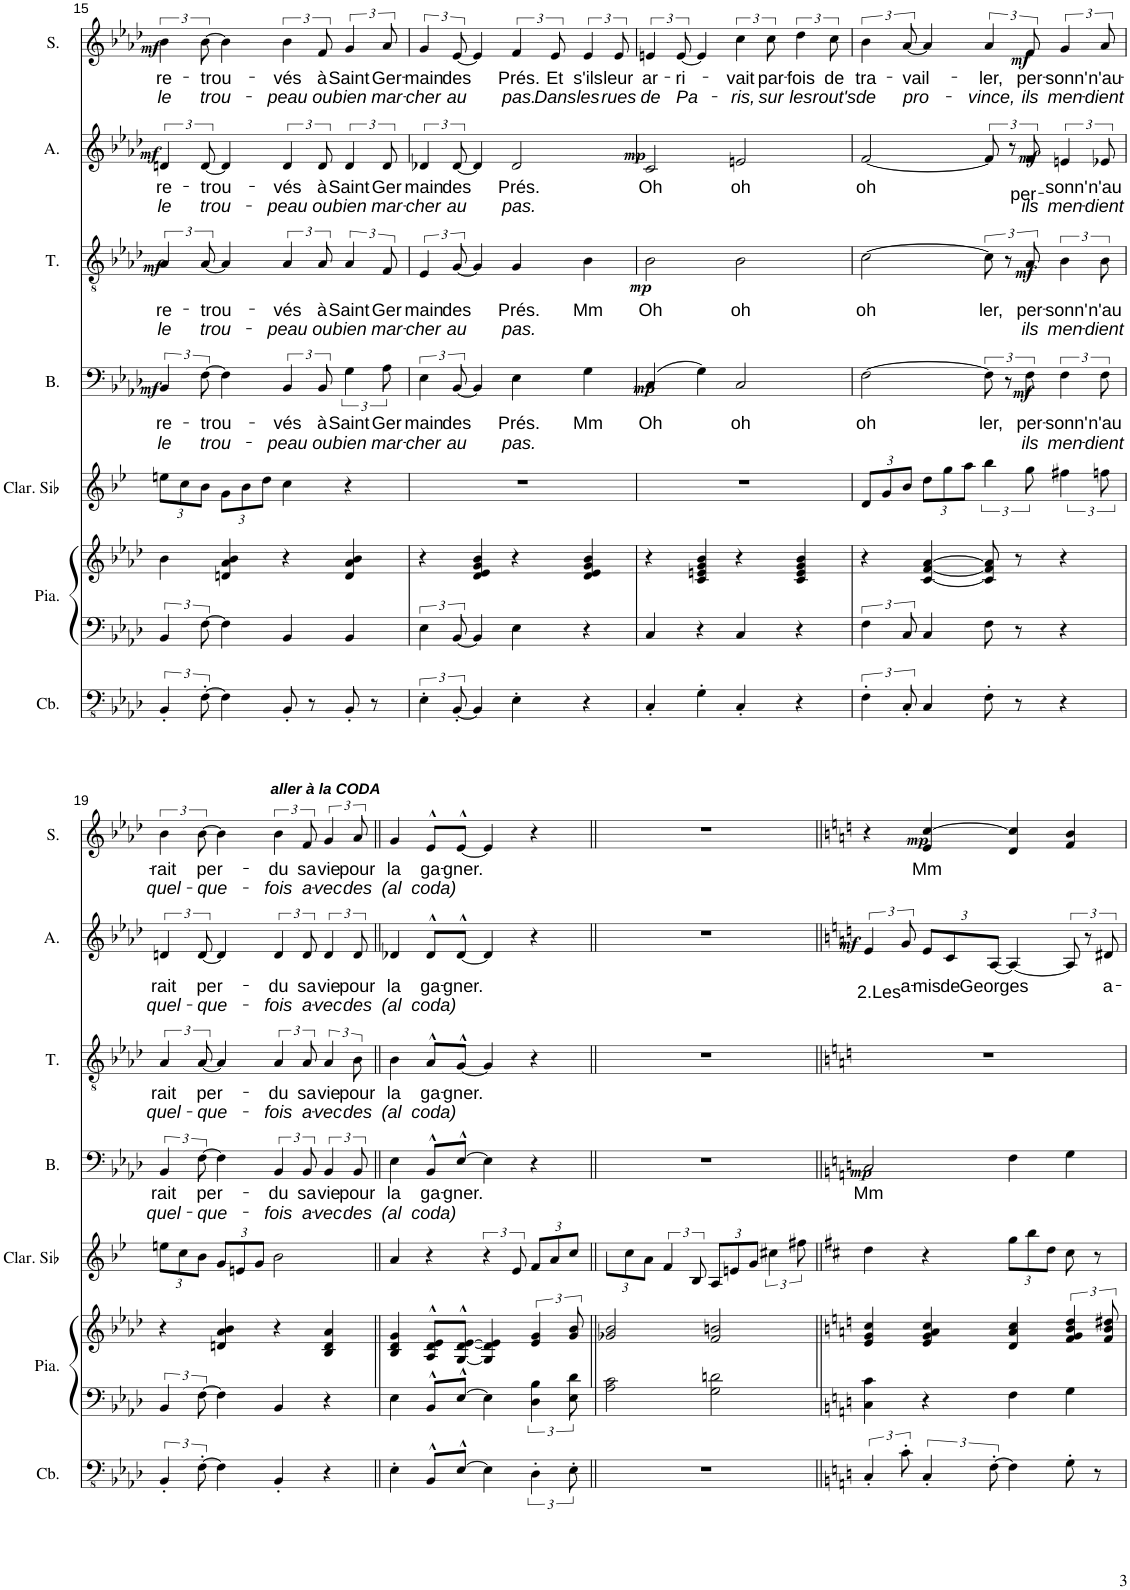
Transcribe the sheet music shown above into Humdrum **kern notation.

**kern	**kern	**kern	**kern	**kern	**text	**text	**dynam	**kern	**text	**text	**dynam	**kern	**text	**text	**dynam	**kern	**text	**text	**dynam
*part7	*part6	*part6	*part5	*part4	*part4	*part4	*part4	*part3	*part3	*part3	*part3	*part2	*part2	*part2	*part2	*part1	*part1	*part1	*part1
*staff8	*staff7	*staff6	*staff5	*staff4	*staff4	*staff4	*staff4	*staff3	*staff3	*staff3	*staff3	*staff2	*staff2	*staff2	*staff2	*staff1	*staff1	*staff1	*staff1
*I"Contrebasse	*I"Piano à queue	*	*I"Clarinette en Sib	*I"Bass	*	*	*	*I"Ténor	*	*	*	*I"Alto	*	*	*	*I"Soprano	*	*	*
*I'Cb.	*I'Pia.	*	*I'Clar. Sib	*I'B.	*	*	*	*I'T.	*	*	*	*I'A.	*	*	*	*I'S.	*	*	*
!!LO:PB:g=z
*clefFv4	*clefF4	*clefG2	*clefG2	*clefF4	*	*	*	*clefGv2	*	*	*	*clefG2	*	*	*	*clefG2	*	*	*
*Trd7c12	*	*	*Trd1c2	*	*	*	*	*	*	*	*	*	*	*	*	*	*	*	*
*k[b-e-a-d-]	*k[b-e-a-d-]	*k[b-e-a-d-]	*k[b-e-]	*k[b-e-a-d-]	*	*	*	*k[b-e-a-d-]	*	*	*	*k[b-e-a-d-]	*	*	*	*k[b-e-a-d-]	*	*	*
*M4/4	*M4/4	*M4/4	*M4/4	*M4/4	*	*	*	*M4/4	*	*	*	*M4/4	*	*	*	*M4/4	*	*	*
*met(c)	*met(c)	*met(c)	*met(c)	*met(c)	*	*	*	*met(c)	*	*	*	*met(c)	*	*	*	*met(c)	*	*	*
*	*	*	*Xbrackettup	*	*	*	*	*	*	*	*	*	*	*	*	*	*	*	*
=15	=15	=15	=15	=15	=15	=15	=15	=15	=15	=15	=15	=15	=15	=15	=15	=15	=15	=15	=15
!	!	!	!	!	!LO:LY:b	!LO:LY:b	!LO:DY:b	!	!LO:LY:b	!LO:LY:b	!LO:DY:b	!	!LO:LY:b	!LO:LY:b	!LO:DY:b	!	!LO:LY:b	!LO:LY:b	!LO:DY:b
6BBB-'/	6BB-/	4b-\	12een\L	6BB-/	re-	le	mf	6A-/	re-	le	mf	6dn/	re-	le	mf	6b-\	re-	le	mf
.	.	.	12cc\	.	.	.	.	.	.	.	.	.	.	.	.	.	.	.	.
!	!	!	!	!	!LO:LY:b	!LO:LY:b	!	!	!LO:LY:b	!LO:LY:b	!	!	!LO:LY:b	!LO:LY:b	!	!	!LO:LY:b	!LO:LY:b	!
[12FF'\	[12F\	.	12b-\J	[12F\	-trou-	trou-	.	[12A-/	-trou-	trou-	.	[12d/	-trou-	trou-	.	[12b-\	-trou-	trou-	.
4FF\]	4F\]	4dn/ 4a-/ 4b-/	12g\L	4F\]	.	.	.	4A-/]	.	.	.	4d/]	.	.	.	4b-\]	.	.	.
.	.	.	12b-\	.	.	.	.	.	.	.	.	.	.	.	.	.	.	.	.
.	.	.	12dd\J	.	.	.	.	.	.	.	.	.	.	.	.	.	.	.	.
!	!	!	!	!	!LO:LY:b	!LO:LY:b	!	!	!LO:LY:b	!LO:LY:b	!	!	!LO:LY:b	!LO:LY:b	!	!	!LO:LY:b	!LO:LY:b	!
8BBB-'/	4BB-/	4r	4cc\	6BB-/	vés	peau	.	6A-/	vés	peau	.	6d/	vés	peau	.	6b-\	vés	peau	.
8r	.	.	.	.	.	.	.	.	.	.	.	.	.	.	.	.	.	.	.
!	!	!	!	!	!LO:LY:b	!LO:LY:b	!	!	!LO:LY:b	!LO:LY:b	!	!	!LO:LY:b	!LO:LY:b	!	!	!LO:LY:b	!LO:LY:b	!
.	.	.	.	12BB-/	à	ou	.	12A-/	à	ou	.	12d/	à	ou	.	12f/	à	ou	.
!	!	!	!	!	!LO:LY:b	!LO:LY:b	!	!	!LO:LY:b	!LO:LY:b	!	!	!LO:LY:b	!LO:LY:b	!	!	!LO:LY:b	!LO:LY:b	!
8BBB-'/	4BB-/	4d/ 4a-/ 4b-/	4r	6G\	Saint	bien	.	6A-/	Saint	bien	.	6d/	Saint	bien	.	6g/	Saint	bien	.
8r	.	.	.	.	.	.	.	.	.	.	.	.	.	.	.	.	.	.	.
!	!	!	!	!	!LO:LY:b	!LO:LY:b	!	!	!LO:LY:b	!LO:LY:b	!	!	!LO:LY:b	!LO:LY:b	!	!	!LO:LY:b	!LO:LY:b	!
.	.	.	.	12A-\	Ger	mar-	.	12F/	Ger	mar-	.	12d/	Ger	mar-	.	12a-/	Ger-	mar-	.
=16	=16	=16	=16	=16	=16	=16	=16	=16	=16	=16	=16	=16	=16	=16	=16	=16	=16	=16	=16
!	!	!	!	!	!LO:LY:b	!LO:LY:b	!	!	!LO:LY:b	!LO:LY:b	!	!	!LO:LY:b	!LO:LY:b	!	!	!LO:LY:b	!LO:LY:b	!
6EE-'\	6E-\	4r	1r	6E-\	-main	-cher	.	6E-/	-main	-cher	.	6d-X/	-main	-cher	.	6g/	-main	-cher	.
!	!	!	!	!	!LO:LY:b	!LO:LY:b	!	!	!LO:LY:b	!LO:LY:b	!	!	!LO:LY:b	!LO:LY:b	!	!	!LO:LY:b	!LO:LY:b	!
[12BBB-'/	[12BB-/	.	.	[12BB-/	des	au	.	[12G/	des	au	.	[12d-/	des	au	.	[12e-/	des	au	.
4BBB-/]	4BB-/]	4d-/ 4e-/ 4g/ 4b-/	.	4BB-/]	.	.	.	4G/]	.	.	.	4d-/]	.	.	.	4e-/]	.	.	.
!	!	!	!	!	!LO:LY:b	!LO:LY:b	!	!	!LO:LY:b	!LO:LY:b	!	!	!LO:LY:b	!LO:LY:b	!	!	!LO:LY:b	!LO:LY:b	!
4EE-'\	4E-\	4r	.	4E-\	Prés.	pas.	.	4G/	Prés.	pas.	.	2d-/	Prés.	pas.	.	6f/	Prés.	pas.	.
!	!	!	!	!	!	!	!	!	!	!	!	!	!	!	!	!	!LO:LY:b	!LO:LY:b	!
.	.	.	.	.	.	.	.	.	.	.	.	.	.	.	.	12e-/	Et	Dans	.
!	!	!	!	!	!LO:LY:b	!	!	!	!LO:LY:b	!	!	!	!	!	!	!	!LO:LY:b	!LO:LY:b	!
4r	4r	4d-/ 4e-/ 4g/ 4b-/	.	4G\	Mm	.	.	4B-\	Mm	.	.	.	.	.	.	6e-/	s'ils	les	.
!	!	!	!	!	!	!	!	!	!	!	!	!	!	!	!	!	!LO:LY:b	!LO:LY:b	!
.	.	.	.	.	.	.	.	.	.	.	.	.	.	.	.	12e-/	leur	rues	.
=17	=17	=17	=17	=17	=17	=17	=17	=17	=17	=17	=17	=17	=17	=17	=17	=17	=17	=17	=17
!	!	!	!	!	!LO:LY:b	!	!LO:DY:b	!	!LO:LY:b	!	!LO:DY:b	!	!LO:LY:b	!	!LO:DY:b	!	!LO:LY:b	!LO:LY:b	!
4CC'/	4C/	4r	1r	(4C/	Oh	.	mp	2B-\	Oh	.	mp	2c/	Oh	.	mp	6en/	ar-	de	.
!	!	!	!	!	!	!	!	!	!	!	!	!	!	!	!	!	!LO:LY:b	!LO:LY:b	!
.	.	.	.	.	.	.	.	.	.	.	.	.	.	.	.	[12e/	-ri-	Pa-	.
4GG'\	4r	4c/ 4en/ 4g/ 4b-/	.	4G\)	.	.	.	.	.	.	.	.	.	.	.	4e/]	.	.	.
!	!	!	!	!	!LO:LY:b	!	!	!	!LO:LY:b	!	!	!	!LO:LY:b	!	!	!	!LO:LY:b	!LO:LY:b	!
4CC'/	4C/	4r	.	2C/	oh	.	.	2B-\	oh	.	.	2en/	oh	.	.	6cc\	vait	ris,	.
!	!	!	!	!	!	!	!	!	!	!	!	!	!	!	!	!	!LO:LY:b	!LO:LY:b	!
.	.	.	.	.	.	.	.	.	.	.	.	.	.	.	.	12cc\	par-	sur	.
!	!	!	!	!	!	!	!	!	!	!	!	!	!	!	!	!	!LO:LY:b	!LO:LY:b	!
4r	4r	4c/ 4e/ 4g/ 4b-/	.	.	.	.	.	.	.	.	.	.	.	.	.	6dd-\	-fois	les	.
!	!	!	!	!	!	!	!	!	!	!	!	!	!	!	!	!	!LO:LY:b	!LO:LY:b	!
.	.	.	.	.	.	.	.	.	.	.	.	.	.	.	.	12cc\	de	rout's	.
=18	=18	=18	=18	=18	=18	=18	=18	=18	=18	=18	=18	=18	=18	=18	=18	=18	=18	=18	=18
!	!	!	!	!	!LO:LY:b	!	!	!	!LO:LY:b	!	!	!	!LO:LY:b	!	!	!	!LO:LY:b	!LO:LY:b	!
6FF'\	6F\	4r	12d/L	[2F\	oh	.	.	[2c\	oh	.	.	[2f/	oh	.	.	6b-\	tra-	de	.
.	.	.	12g/	.	.	.	.	.	.	.	.	.	.	.	.	.	.	.	.
!	!	!	!	!	!	!	!	!	!	!	!	!	!	!	!	!	!LO:LY:b	!LO:LY:b	!
12CC'/	12C/	.	12b-/J	.	.	.	.	.	.	.	.	.	.	.	.	[12a-/	-vail-	pro-	.
4CC/	4C/	[4c/ [4f/ [4a-/	12dd\L	.	.	.	.	.	.	.	.	.	.	.	.	4a-/]	.	.	.
.	.	.	12gg\	.	.	.	.	.	.	.	.	.	.	.	.	.	.	.	.
.	.	.	12aa\J	.	.	.	.	.	.	.	.	.	.	.	.	.	.	.	.
*	*	*	*brackettup	*	*	*	*	*	*	*	*	*	*	*	*	*	*	*	*
!	!	!	!	!	!LO:LY:b	!	!	!	!LO:LY:b	!	!	!	!	!	!	!	!LO:LY:b	!LO:LY:b	!
8FF'\	8F\	8c/] 8f/] 8a-/]	6bb-\	12F\]	ler,	.	.	12c\]	ler,	.	.	12f/]	.	.	.	6a-/	ler,	vince,	.
.	.	.	.	12r	.	.	.	12r	.	.	.	12r	.	.	.	.	.	.	.
8r	8r	8r	.	.	.	.	.	.	.	.	.	.	.	.	.	.	.	.	.
!	!	!	!	!	!LO:LY:b	!LO:LY:b	!LO:DY:b	!	!LO:LY:b	!LO:LY:b	!LO:DY:b	!	!LO:LY:b	!LO:LY:b	!LO:DY:b	!	!LO:LY:b	!LO:LY:b	!LO:DY:b
.	.	.	12gg\	12F\	per-	ils	mf	12A-/	per-	ils	mf	12f/	per-	ils	mf	12f/	per-	ils	mf
!	!	!	!	!	!LO:LY:b	!LO:LY:b	!	!	!LO:LY:b	!LO:LY:b	!	!	!LO:LY:b	!LO:LY:b	!	!	!LO:LY:b	!LO:LY:b	!
4r	4r	4r	6ff#X\	6F\	-sonn'	men-	.	6B-\	-sonn'	men-	.	6en/	-sonn'	men-	.	6g/	-sonn'	men-	.
!	!	!	!	!	!LO:LY:b	!LO:LY:b	!	!	!LO:LY:b	!LO:LY:b	!	!	!LO:LY:b	!LO:LY:b	!	!	!LO:LY:b	!LO:LY:b	!
.	.	.	12ffn\	12F\	n'au	-dient	.	12B-\	n'au	-dient	.	12e-X/	n'au	-dient	.	12a-/	n'au-	-dient	.
!!LO:LB:g=z
=19	=19	=19	=19	=19	=19	=19	=19	=19	=19	=19	=19	=19	=19	=19	=19	=19	=19	=19	=19
*	*	*	*Xbrackettup	*	*	*	*	*	*	*	*	*	*	*	*	*	*	*	*
!	!	!	!	!	!LO:LY:b	!LO:LY:b	!	!	!LO:LY:b	!LO:LY:b	!	!	!LO:LY:b	!LO:LY:b	!	!	!LO:LY:b	!LO:LY:b	!
6BBB-'/	6BB-/	4r	12een\L	6BB-/	-rait	quel-	.	6A-/	-rait	quel-	.	6dn/	-rait	quel-	.	6b-\	-rait	quel-	.
.	.	.	12cc\	.	.	.	.	.	.	.	.	.	.	.	.	.	.	.	.
!	!	!	!	!	!LO:LY:b	!LO:LY:b	!	!	!LO:LY:b	!LO:LY:b	!	!	!LO:LY:b	!LO:LY:b	!	!	!LO:LY:b	!LO:LY:b	!
[12FF'\	[12F\	.	12b-\J	[12F\	per-	-que-	.	[12A-/	per-	-que-	.	[12d/	per-	-que-	.	[12b-\	per-	-que-	.
4FF\]	4F\]	4dn/ 4a-/ 4b-/	12g/L	4F\]	.	.	.	4A-/]	.	.	.	4d/]	.	.	.	4b-\]	.	.	.
.	.	.	12en/	.	.	.	.	.	.	.	.	.	.	.	.	.	.	.	.
.	.	.	12g/J	.	.	.	.	.	.	.	.	.	.	.	.	.	.	.	.
!	!	!	!	!	!	!	!	!	!	!	!	!	!	!	!	!LO:TX:a:Bi:t=aller à la CODA	!	!	!
!	!	!	!	!	!LO:LY:b	!LO:LY:b	!	!	!LO:LY:b	!LO:LY:b	!	!	!LO:LY:b	!LO:LY:b	!	!	!LO:LY:b	!LO:LY:b	!
4BBB-'/	4BB-/	4r	2b-\	6BB-/	du	fois	.	6A-/	du	fois	.	6d/	du	fois	.	6b-\	du	fois	.
!	!	!	!	!	!LO:LY:b	!LO:LY:b	!	!	!LO:LY:b	!LO:LY:b	!	!	!LO:LY:b	!LO:LY:b	!	!	!LO:LY:b	!LO:LY:b	!
.	.	.	.	12BB-/	sa	a-	.	12A-/	sa	a-	.	12d/	sa	a-	.	12f/	sa	a-	.
!	!	!	!	!	!LO:LY:b	!LO:LY:b	!	!	!LO:LY:b	!LO:LY:b	!	!	!LO:LY:b	!LO:LY:b	!	!	!LO:LY:b	!LO:LY:b	!
4r	4r	4B-/ 4d/ 4a-/	.	6BB-/	vie	-vec	.	6A-/	vie	-vec	.	6d/	vie	-vec	.	6g/	vie	-vec	.
!	!	!	!	!	!LO:LY:b	!LO:LY:b	!	!	!LO:LY:b	!LO:LY:b	!	!	!LO:LY:b	!LO:LY:b	!	!	!LO:LY:b	!LO:LY:b	!
.	.	.	.	12BB-/	pour	des	.	12B-\	pour	des	.	12d/	pour	des	.	12a-/	pour	des	.
=20||	=20||	=20||	=20||	=20||	=20||	=20||	=20||	=20||	=20||	=20||	=20||	=20||	=20||	=20||	=20||	=20||	=20||	=20||	=20||
!	!	!	!	!	!LO:LY:b	!LO:LY:b	!	!	!LO:LY:b	!LO:LY:b	!	!	!LO:LY:b	!LO:LY:b	!	!	!LO:LY:b	!LO:LY:b	!
4EE-'\	4E-\	4B-/ 4d-/ 4g/	4a/	4E-\	la	(al	.	4B-\	la	(al	.	4d-X/	la	(al	.	4g/	la	(al	.
!	!	!	!	!	!LO:LY:b	!LO:LY:b	!	!	!LO:LY:b	!LO:LY:b	!	!	!LO:LY:b	!LO:LY:b	!	!	!LO:LY:b	!LO:LY:b	!
8BBB-^^/L	8BB-^^/L	8A-/^^ 8d-/^^ 8e-/^^L	4r	8BB-^^/L	ga-	coda)	.	8A-^^/L	ga-	coda)	.	8d-^^/L	ga-	coda)	.	8e-^^/L	ga-	coda)	.
!	!	!	!	!	!LO:LY:b	!	!	!	!LO:LY:b	!	!	!	!LO:LY:b	!	!	!	!LO:LY:b	!	!
[8EE-^^/J	[8E-^^/J	[8G/^^ [8d-/^^ [8e-/^^J	.	[8E-^^/J	-gner.	.	.	[8G^^/J	-gner.	.	.	[8d-^^/J	-gner.	.	.	[8e-^^/J	-gner.	.	.
*	*	*	*brackettup	*	*	*	*	*	*	*	*	*	*	*	*	*	*	*	*
4EE-\]	4E-\]	4G/] 4d-/] 4e-/]	6r	4E-\]	.	.	.	4G/]	.	.	.	4d-/]	.	.	.	4e-/]	.	.	.
.	.	.	12e-/	.	.	.	.	.	.	.	.	.	.	.	.	.	.	.	.
*	*	*	*Xbrackettup	*	*	*	*	*	*	*	*	*	*	*	*	*	*	*	*
6DD-'\	6D-\ 6B-\	6e-/ 6g/	12f/L	4r	.	.	.	4r	.	.	.	4r	.	.	.	4r	.	.	.
.	.	.	12a/	.	.	.	.	.	.	.	.	.	.	.	.	.	.	.	.
12EE-'\	12E-\ 12d-\	12g/ 12b-/	12cc/J	.	.	.	.	.	.	.	.	.	.	.	.	.	.	.	.
=21||	=21||	=21||	=21||	=21||	=21||	=21||	=21||	=21||	=21||	=21||	=21||	=21||	=21||	=21||	=21||	=21||	=21||	=21||	=21||
1r	2A-\ 2c\	2g-X/ 2b-/	12dd\L	1r	.	.	.	1r	.	.	.	1r	.	.	.	1r	.	.	.
.	.	.	12cc\	.	.	.	.	.	.	.	.	.	.	.	.	.	.	.	.
.	.	.	12a\J	.	.	.	.	.	.	.	.	.	.	.	.	.	.	.	.
*	*	*	*brackettup	*	*	*	*	*	*	*	*	*	*	*	*	*	*	*	*
.	.	.	6f/	.	.	.	.	.	.	.	.	.	.	.	.	.	.	.	.
.	.	.	12B-/	.	.	.	.	.	.	.	.	.	.	.	.	.	.	.	.
*	*	*	*Xbrackettup	*	*	*	*	*	*	*	*	*	*	*	*	*	*	*	*
.	2G\ 2dn\	2f/ 2bn/	12A/L	.	.	.	.	.	.	.	.	.	.	.	.	.	.	.	.
.	.	.	12en/	.	.	.	.	.	.	.	.	.	.	.	.	.	.	.	.
.	.	.	12g/J	.	.	.	.	.	.	.	.	.	.	.	.	.	.	.	.
*	*	*	*brackettup	*	*	*	*	*	*	*	*	*	*	*	*	*	*	*	*
.	.	.	6cc#X\	.	.	.	.	.	.	.	.	.	.	.	.	.	.	.	.
.	.	.	12ff#X\	.	.	.	.	.	.	.	.	.	.	.	.	.	.	.	.
=22||	=22||	=22||	=22||	=22||	=22||	=22||	=22||	=22||	=22||	=22||	=22||	=22||	=22||	=22||	=22||	=22||	=22||	=22||	=22||
*k[]	*k[]	*k[]	*k[f#c#]	*k[]	*	*	*	*k[]	*	*	*	*k[]	*	*	*	*k[]	*	*	*
!	!	!	!	!	!LO:LY:b	!	!LO:DY:b	!	!	!	!	!	!LO:LY:b	!	!LO:DY:b	!	!	!	!
6CC'/	4C\ 4c\	4e/ 4g/ 4cc/	4dd\	2C/	Mm	.	mp	1r	.	.	.	6e/	2.Les	.	mf	4r	.	.	.
!	!	!	!	!	!	!	!	!	!	!	!	!	!LO:LY:b	!	!	!	!	!	!
12C'\	.	.	.	.	.	.	.	.	.	.	.	12g/	a-	.	.	.	.	.	.
*	*	*	*	*	*	*	*	*	*	*	*	*Xbrackettup	*	*	*	*	*	*	*
!	!	!	!	!	!	!	!	!	!	!	!	!	!LO:LY:b	!	!	!	!LO:LY:b	!	!LO:DY:b
6CC'/	4r	4e/ 4g/ 4a/ 4cc/	4r	.	.	.	.	.	.	.	.	12e/L	-mis	.	.	4e/ [4cc/	Mm	.	mp
!	!	!	!	!	!	!	!	!	!	!	!	!	!LO:LY:b	!	!	!	!	!	!
.	.	.	.	.	.	.	.	.	.	.	.	12c/	de	.	.	.	.	.	.
!	!	!	!	!	!	!	!	!	!	!	!	!	!LO:LY:b	!	!	!	!	!	!
[12FF'\	.	.	.	.	.	.	.	.	.	.	.	[12A/J	Georges	.	.	.	.	.	.
*	*	*	*Xbrackettup	*	*	*	*	*	*	*	*	*	*	*	*	*	*	*	*
4FF\]	4F\	4d/ 4a/ 4cc/	12gg\L	4F\	.	.	.	.	.	.	.	4A/_	.	.	.	4d/ 4cc/]	.	.	.
.	.	.	12bb\	.	.	.	.	.	.	.	.	.	.	.	.	.	.	.	.
.	.	.	12dd\J	.	.	.	.	.	.	.	.	.	.	.	.	.	.	.	.
*	*	*	*	*	*	*	*	*	*	*	*	*brackettup	*	*	*	*	*	*	*
8GG'\	4G\	6f/ 6g/ 6b/ 6dd/	8cc#\	4G\	.	.	.	.	.	.	.	12A/]	.	.	.	4f/ 4b/	.	.	.
.	.	.	.	.	.	.	.	.	.	.	.	12r	.	.	.	.	.	.	.
8r	.	.	8r	.	.	.	.	.	.	.	.	.	.	.	.	.	.	.	.
!	!	!	!	!	!	!	!	!	!	!	!	!	!LO:LY:b	!	!	!	!	!	!
.	.	12f/ 12b/ 12dd#X/	.	.	.	.	.	.	.	.	.	12d#X/	a-	.	.	.	.	.	.
=	=	=	=	=	=	=	=	=	=	=	=	=	=	=	=	=	=	=	=
*-	*-	*-	*-	*-	*-	*-	*-	*-	*-	*-	*-	*-	*-	*-	*-	*-	*-	*-	*-
